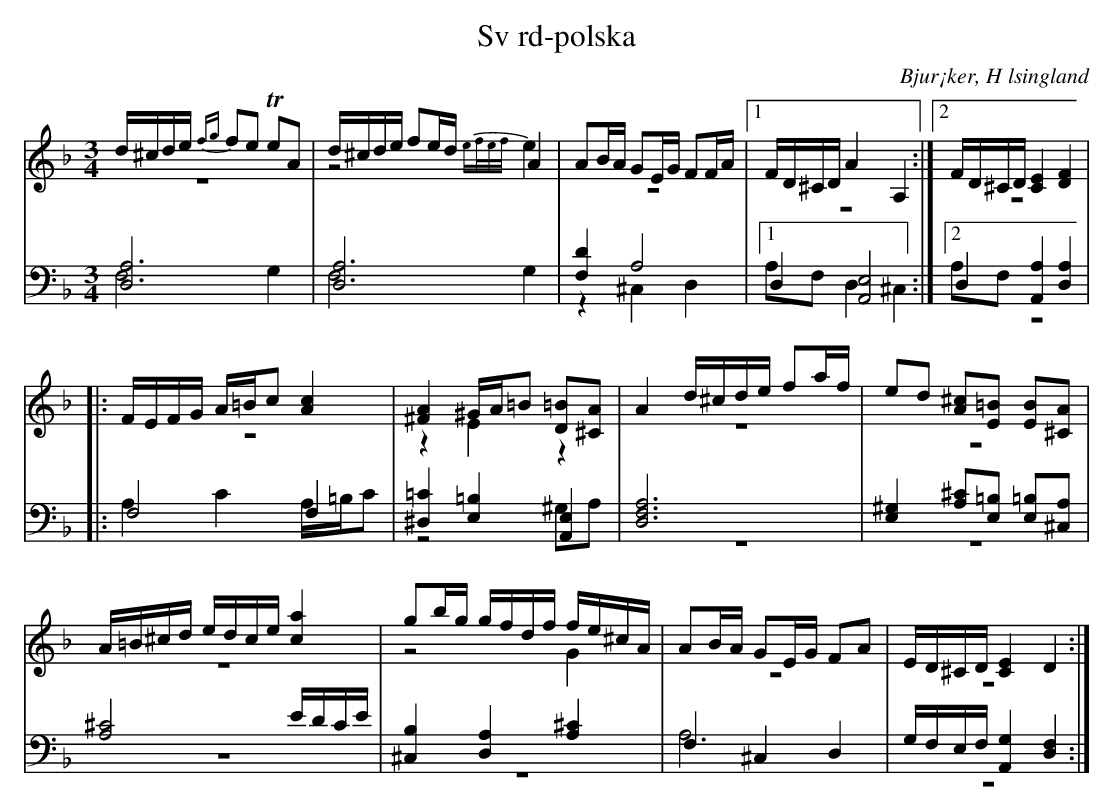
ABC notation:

X:1
T: Sv rd-polska
O: Bjur¡ker, H lsingland
M: 3/4
L: 1/8
K: Dm
V:1
V:2 merge
V:3
V:4 merge
V:1
d/^c/d/e/ {fg}fe TeA|d/^c/d/e/ fe/d/ A2|AB/A/ GE/G/ FF/A/|1 F/D/^C/D/ A2 A,2:|2 F/D/^C/D/ [C2E2] [D2F2]|
|:F/E/F/G/ A/=B/c [A2c2]|[^F2A2] ^G/A/=B [D=B][^CA]|A2 d/^c/d/e/ fa/f/|ed [A^c][E=B] [EB][^CA]|
A/=B/^c/d/ e/d/c/e/ [c2a2]|gb/g/ g/f/d/f/ f/e/^c/A/|AB/A/ GE/G/ FA|E/D/^C/D/ [C2E2] D2:|
V:2
z6|z4 {ef/e/f/}e2|z6|1 z6:|2 z6|
|:z6|z2 E2 z2|z6|z6|
z6|z4 G2|z6|z6:|
V:3 clef=bass
[D,6A,6]|[D,6A,6]|[F,2D2] A,4|1 D,2 [A,,4E,4]:|2 D,2 [A,,2A,2] [D,2A,2]|
|:F,4 F,2|[^D,2=C2] [E,2=B,2] [A,,2E,2]|[D,6F,6A,6]|[E,2^G,2] [A,^C][E,=B,] [E,=B,][^C,A,]|
[A,4^C4] E/D/C/E/|[^C,2B,2]  [D,2A,2] [A,2^C2]|F,2 ^C,2 D,2|G,/F,/E,/F,/ [A,,2G,2] [D,2F,2]:|
V:4 clef=bass
F,4 G,2|F,4 G,2|z2 ^C,2 D,2|1 A,F, D,2 ^C,2:|2 A,F,  z4|
|:A,2 C2 A,/=B,/C|z4 ^G,A,|z6|z6|
z6|z6|A,6|z6:|
